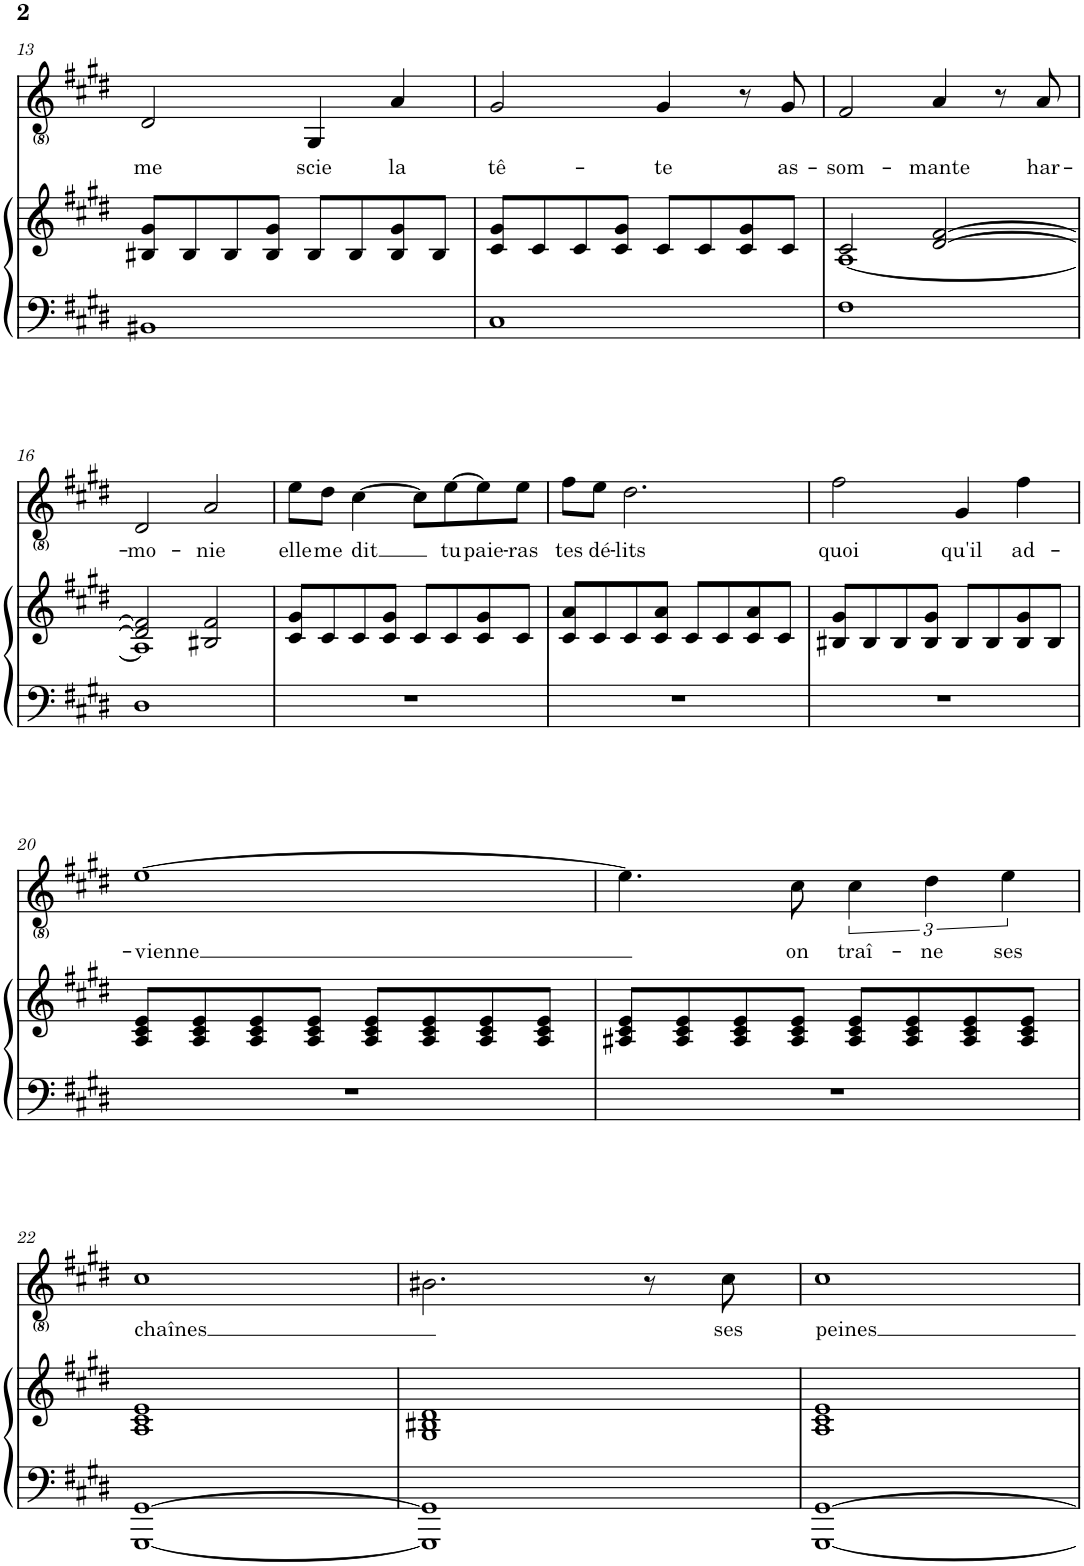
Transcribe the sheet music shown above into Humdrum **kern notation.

**kern	**kern	**kern	**text
*part2	*part2	*part1	*part1
*staff3	*staff2	*staff1	*staff1
*I"Piano	*	*I"Voice	*
*I'Pno	*	*	*
!!LO:PB:g=z
*clefF4	*clefG2	*clefG2	*
*k[f#c#g#d#]	*k[f#c#g#d#]	*k[f#c#g#d#]	*
*M4/4	*M4/4	*M4/4	*
=13	=13	=13	=13
!	!	!	!LO:LY:b
1BB#X	8B#X/ 8g#/L	2d#/	me
.	8B#/	.	.
.	8B#/	.	.
.	8B#/ 8g#/J	.	.
!	!	!	!LO:LY:b
.	8B#/L	4G#/	scie
.	8B#/	.	.
!	!	!	!LO:LY:b
.	8B#/ 8g#/	4a/	la
.	8B#/J	.	.
=14	=14	=14	=14
!	!	!	!LO:LY:b
1C#	8c#/ 8g#/L	2g#/	tê-
.	8c#/	.	.
.	8c#/	.	.
.	8c#/ 8g#/J	.	.
!	!	!	!LO:LY:b
.	8c#/L	4g#/	-te
.	8c#/	.	.
.	8c#/ 8g#/	8r	.
!	!	!	!LO:LY:b
.	8c#/J	8g#/	as-
=15	=15	=15	=15
*	*^	*	*
!	!	!	!	!LO:LY:b
1F#	2c#/	[1A	2f#/	-som-
!	!	!	!	!LO:LY:b
.	[2d#/ [2f#/	.	4a/	-mante
.	.	.	8r	.
!	!	!	!	!LO:LY:b
.	.	.	8a/	har-
!!LO:LB:g=z
=16	=16	=16	=16	=16
!	!	!	!	!LO:LY:b
1D#	2d#/] 2f#/]	1A]	2d#/	-mo-
!	!	!	!	!LO:LY:b
.	2B#X/ 2f#/	.	2a/	-nie
*	*v	*v	*	*
=17	=17	=17	=17
!	!	!	!LO:LY:b
1r	8c#/ 8g#/L	8ee\L	elle
!	!	!	!LO:LY:b
.	8c#/	8dd#\J	me
!	!	!	!LO:LY:b
.	8c#/	[4cc#\	dit
.	8c#/ 8g#/J	.	.
.	8c#/L	8cc#\L]	.
!	!	!	!LO:LY:b
.	8c#/	[8ee\	tu
!	!	!	!LO:LY:b
.	8c#/ 8g#/	8ee\]	paie-
!	!	!	!LO:LY:b
.	8c#/J	8ee\J	-ras
=18	=18	=18	=18
!	!	!	!LO:LY:b
1r	8c#/ 8a/L	8ff#\L	tes
!	!	!	!LO:LY:b
.	8c#/	8ee\J	dé-
!	!	!	!LO:LY:b
.	8c#/	2.dd#\	-lits
.	8c#/ 8a/J	.	.
.	8c#/L	.	.
.	8c#/	.	.
.	8c#/ 8a/	.	.
.	8c#/J	.	.
=19	=19	=19	=19
!	!	!	!LO:LY:b
1r	8B#X/ 8g#/L	2ff#\	quoi
.	8B#/	.	.
.	8B#/	.	.
.	8B#/ 8g#/J	.	.
!	!	!	!LO:LY:b
.	8B#/L	4g#/	qu'il
.	8B#/	.	.
!	!	!	!LO:LY:b
.	8B#/ 8g#/	4ff#\	ad-
.	8B#/J	.	.
!!LO:LB:g=z
=20	=20	=20	=20
!	!	!	!LO:LY:b
1r	8A/ 8c#/ 8e/L	[1ee	-vienne
.	8A/ 8c#/ 8e/	.	.
.	8A/ 8c#/ 8e/	.	.
.	8A/ 8c#/ 8e/J	.	.
.	8A/ 8c#/ 8e/L	.	.
.	8A/ 8c#/ 8e/	.	.
.	8A/ 8c#/ 8e/	.	.
.	8A/ 8c#/ 8e/J	.	.
=21	=21	=21	=21
1r	8A#X/ 8c#/ 8e/L	4.ee\]	.
.	8A#/ 8c#/ 8e/	.	.
.	8A#/ 8c#/ 8e/	.	.
!	!	!	!LO:LY:b
.	8A#/ 8c#/ 8e/J	8cc#\	on
!	!	!	!LO:LY:b
.	8A#/ 8c#/ 8e/L	6cc#\	traî-
.	8A#/ 8c#/ 8e/	.	.
!	!	!	!LO:LY:b
.	.	6dd#\	-ne
.	8A#/ 8c#/ 8e/	.	.
!	!	!	!LO:LY:b
.	.	6ee\	ses
.	8A#/ 8c#/ 8e/J	.	.
!!LO:LB:g=z
=22	=22	=22	=22
!	!	!	!LO:LY:b
[1GGG# [1GG#	1A 1c# 1e	1cc#	chaînes
=23	=23	=23	=23
1GGG#] 1GG#]	1G# 1B#X 1d#	2.b#X\	.
.	.	8r	.
!	!	!	!LO:LY:b
.	.	8cc#\	ses
=24	=24	=24	=24
!	!	!	!LO:LY:b
[1GGG# [1GG#	1A 1c# 1e	1cc#	peines
=	=	=	=
*-	*-	*-	*-
